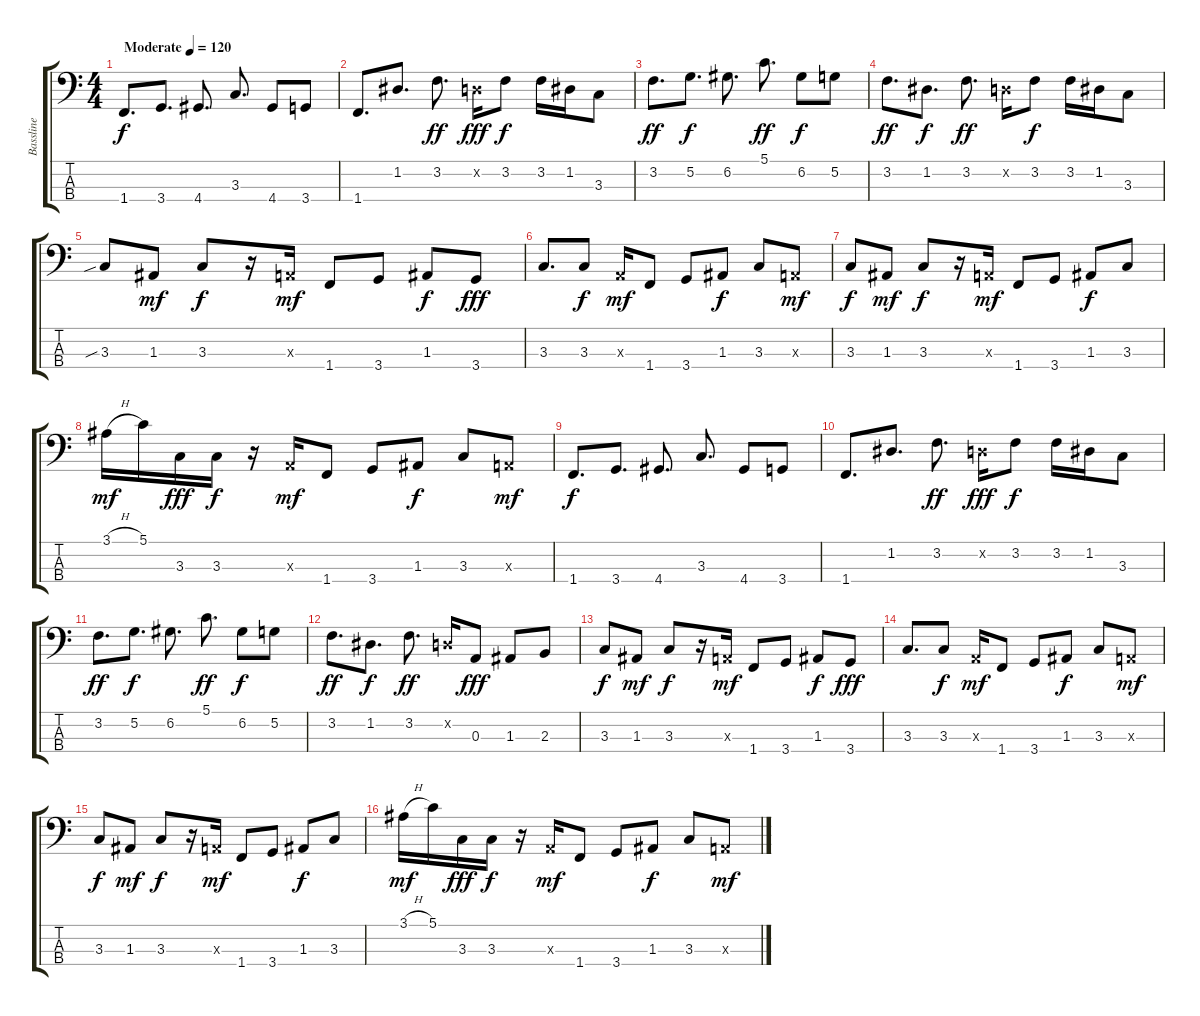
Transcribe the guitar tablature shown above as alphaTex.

\track ("Bassline" "Bassline") {instrument acousticbass}
\staff {score tabs}
\tuning (G2 D2 A1 E1) {hide}
\ts (4 4)
\tempo (120 "Moderate")
\clef f4
\ks c
1.4.8{d dy f instrument acousticbass} 3.4.8{d} 4.4.8{d} 3.3.8{d} 4.4.8 3.4.8 |
1.4.8{d} 1.2.8{d} 3.2.8{d dy ff} 0.2{x}.16{dy fff} 3.2.8{dy f} 3.2.16 1.2.16 3.3.8 |
3.2.8{d dy ff} 5.2.8{d dy f} 6.2.8{d} 5.1.8{d dy ff} 6.2.8{dy f} 5.2.8 |
3.2.8{d dy ff} 1.2.8{d dy f} 3.2.8{d dy ff} 0.2{x}.16 3.2.8{dy f} 3.2.16 1.2.16 3.3.8 |
3.3{sib}.8 1.3.8{dy mf} 3.3.8{dy f} r.16 0.3{x}.16{dy mf} 1.4.8 3.4.8 1.3.8{dy f} 3.4.8{dy fff} |
3.3.8{d} 3.3.8{dy f} 0.3{x}.16{dy mf} 1.4.8 3.4.8 1.3.8{dy f} 3.3.8 0.3{x}.8{dy mf} |
3.3.8{dy f} 1.3.8{dy mf} 3.3.8{dy f} r.16 0.3{x}.16{dy mf} 1.4.8 3.4.8 1.3.8{dy f} 3.3.8 |
3.1{h}.16{dy mf} 5.1.16 3.3.16{dy fff} 3.3.16{dy f} r.16 0.3{x}.16{dy mf} 1.4.8 3.4.8 1.3.8{dy f} 3.3.8 0.3{x}.8{dy mf} |
1.4.8{d dy f} 3.4.8{d} 4.4.8{d} 3.3.8{d} 4.4.8 3.4.8 |
1.4.8{d} 1.2.8{d} 3.2.8{d dy ff} 0.2{x}.16{dy fff} 3.2.8{dy f} 3.2.16 1.2.16 3.3.8 |
3.2.8{d dy ff} 5.2.8{d dy f} 6.2.8{d} 5.1.8{d dy ff} 6.2.8{dy f} 5.2.8 |
3.2.8{d dy ff} 1.2.8{d dy f} 3.2.8{d dy ff} 0.2{x}.16 0.3.8{dy fff} 1.3.8 2.3.8 |
3.3.8{dy f} 1.3.8{dy mf} 3.3.8{dy f} r.16 0.3{x}.16{dy mf} 1.4.8 3.4.8 1.3.8{dy f} 3.4.8{dy fff} |
3.3.8{d} 3.3.8{dy f} 0.3{x}.16{dy mf} 1.4.8 3.4.8 1.3.8{dy f} 3.3.8 0.3{x}.8{dy mf} |
3.3.8{dy f} 1.3.8{dy mf} 3.3.8{dy f} r.16 0.3{x}.16{dy mf} 1.4.8 3.4.8 1.3.8{dy f} 3.3.8 |
3.1{h}.16{dy mf} 5.1.16 3.3.16{dy fff} 3.3.16{dy f} r.16 0.3{x}.16{dy mf} 1.4.8 3.4.8 1.3.8{dy f} 3.3.8 0.3{x}.8{dy mf}
